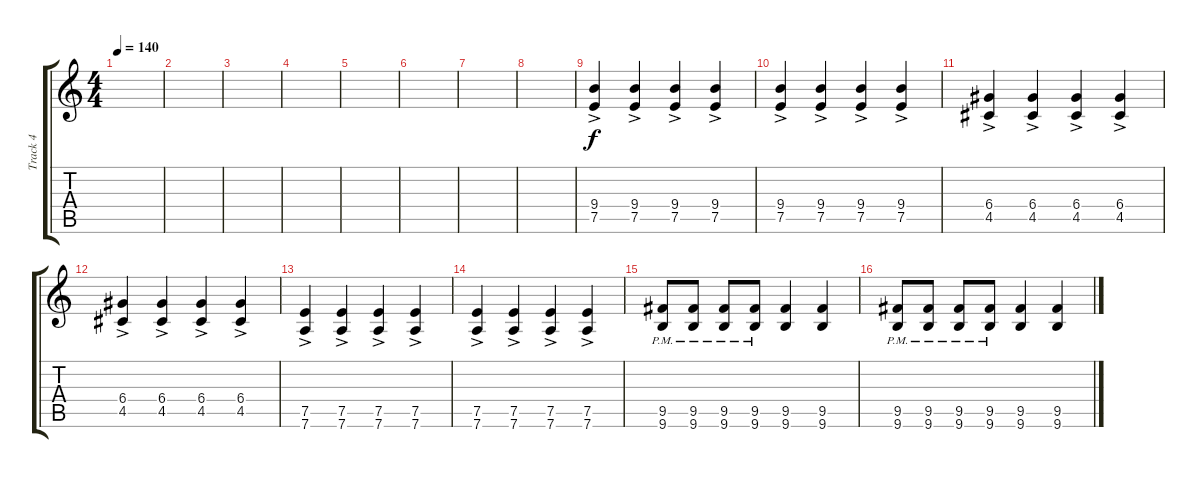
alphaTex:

\track ("Track 4" "Track 4") {instrument overdrivenguitar}
\staff {score tabs}
\tuning (E4 B3 G3 D3 A2 D2) {hide}
\ts (4 4)
\tempo 140
\clef g2
\ks c
|
|
|
|
|
|
|
|
(9.4{ac} 7.5{ac}).4 (9.4{ac} 7.5{ac}).4 (9.4{ac} 7.5{ac}).4 (9.4{ac} 7.5{ac}).4 |
(9.4{ac} 7.5{ac}).4 (9.4{ac} 7.5{ac}).4 (9.4{ac} 7.5{ac}).4 (9.4{ac} 7.5{ac}).4 |
(6.4{ac} 4.5{ac}).4 (6.4{ac} 4.5{ac}).4 (6.4{ac} 4.5{ac}).4 (6.4{ac} 4.5{ac}).4 |
(6.4{ac} 4.5{ac}).4 (6.4{ac} 4.5{ac}).4 (6.4{ac} 4.5{ac}).4 (6.4{ac} 4.5{ac}).4 |
(7.5{ac} 7.6{ac}).4 (7.5{ac} 7.6{ac}).4 (7.5{ac} 7.6{ac}).4 (7.5{ac} 7.6{ac}).4 |
(7.5{ac} 7.6{ac}).4 (7.5{ac} 7.6{ac}).4 (7.5{ac} 7.6{ac}).4 (7.5{ac} 7.6{ac}).4 |
(9.5{pm} 9.6{pm}).8{dy f} (9.5{pm} 9.6{pm}).8 (9.5{pm} 9.6{pm}).8 (9.5{pm} 9.6{pm}).8 (9.5 9.6).4 (9.5 9.6).4 |
(9.5{pm} 9.6{pm}).8 (9.5{pm} 9.6{pm}).8 (9.5{pm} 9.6{pm}).8 (9.5{pm} 9.6{pm}).8 (9.5 9.6).4 (9.5 9.6).4
